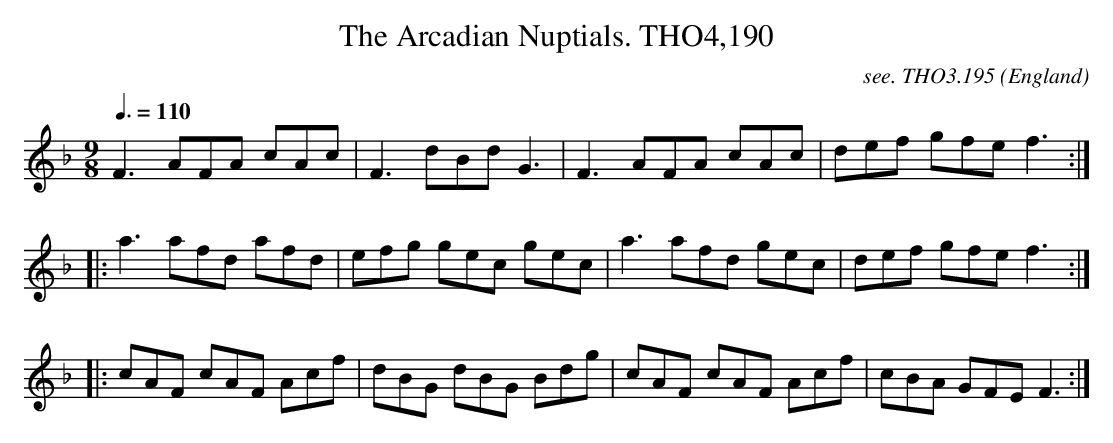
X:1
T:Arcadian Nuptials. THO4,190, The
O:England
M:9/8
L:1/8
Q:3/8=110
C:see. THO3.195
K:F major
F3 AFA cAc|F3dBd G3|F3AFA cAc|def gfe f3:|
|:a3 afd afd|efg gec gec|a3 afd gec|def gfe f3:|
|:cAF cAF Acf|dBG dBG Bdg|cAF cAF Acf|cBA GFE F3:|
